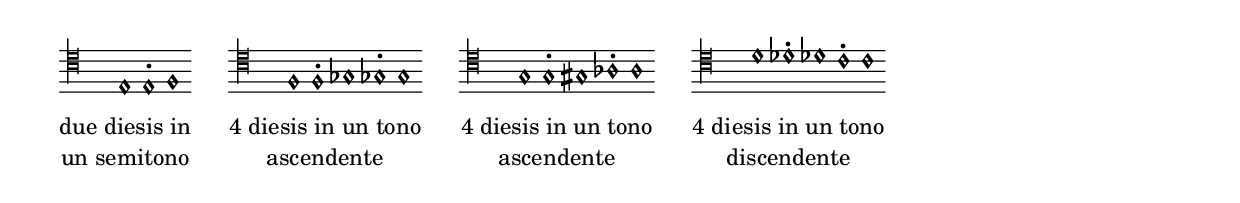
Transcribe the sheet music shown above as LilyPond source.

\version "2.22.2"

% Auto generated file

\header {
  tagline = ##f
}

dot = {
   \once \override Script.add-stem-support = ##f
   \once \override Script.toward-stem-shift = 0
   \once \override Script.skyline-horizontal-padding = 0
   \once \override Script.direction = 1
   \once \override Script.font-size = 1
}

\markup {
  \center-column {
    \line {
      \center-align
      \fontsize#3 { \concat { \normal-text ""} }
    }
    \null
    \line {
      \center-column {

        \line {
          \score {
            <<
              \new Staff \with { instrumentName = ""} {
                \override Staff.TimeSignature.stencil = ##f
                \override Staff.NoteHead.style = #'baroque
                \accidentalStyle Score.forget
                \override Rest.style = #'mensural
                \override NoteHead.style = #'petrucci
                \cadenzaOn
                \clef "mensural-c4"
                \key c #`((0 . ,NATURAL) (1 . ,NATURAL) (2 . ,NATURAL)
                          (3 . ,NATURAL) (4 . ,NATURAL) (5 . ,NATURAL)
                          (6 . ,NATURAL))  e1   \dot e1-.   f1  
                \cadenzaOff
              }
            >>
            \layout {
              \context {
                \Score
                \override SpacingSpanner.common-shortest-duration = #(ly:make-moment 1)
              }
            }
          }
        }
        \null
        \line {
          \left-align {  \normal-text "due diesis in" }
        }
        \line {
          \left-align {  \normal-text "un semitono" }
        }

      }
      \hspace #3 
      \center-column {

        \line {
          \score {
            <<
              \new Staff \with { instrumentName = ""} {
                \override Staff.TimeSignature.stencil = ##f
                \override Staff.NoteHead.style = #'baroque
                \accidentalStyle Score.forget
                \override Rest.style = #'mensural
                \override NoteHead.style = #'petrucci
                \cadenzaOn
                \clef "mensural-c4"
                \key c #`((0 . ,NATURAL) (1 . ,NATURAL) (2 . ,NATURAL)
                          (3 . ,NATURAL) (4 . ,NATURAL) (5 . ,NATURAL)
                          (6 . ,NATURAL))  f1   \dot f1-.   ges1   \dot ges1-.   g1  
                \cadenzaOff
              }
            >>
            \layout {
              \context {
                \Score
                \override SpacingSpanner.common-shortest-duration = #(ly:make-moment 1)
              }
            }
          }
        }
        \null
        \line {
          \left-align {  \normal-text "4 diesis in un tono" }
        }
        \line {
          \left-align {  \normal-text "ascendente" }
        }

      }
      \hspace #3 
      \center-column {

        \line {
          \score {
            <<
              \new Staff \with { instrumentName = ""} {
                \override Staff.TimeSignature.stencil = ##f
                \override Staff.NoteHead.style = #'baroque
                \accidentalStyle Score.forget
                \override Rest.style = #'mensural
                \override NoteHead.style = #'petrucci
                \cadenzaOn
                \clef "mensural-c4"
                \key c #`((0 . ,NATURAL) (1 . ,NATURAL) (2 . ,NATURAL)
                          (3 . ,NATURAL) (4 . ,NATURAL) (5 . ,NATURAL)
                          (6 . ,NATURAL))  g1   \dot g1-.   gis1   \dot as1-.   a1  
                \cadenzaOff
              }
            >>
            \layout {
              \context {
                \Score
                \override SpacingSpanner.common-shortest-duration = #(ly:make-moment 1)
              }
            }
          }
        }
        \null
        \line {
          \left-align {  \normal-text "4 diesis in un tono" }
        }
        \line {
          \left-align {  \normal-text "ascendente" }
        }

      }
      \hspace #3 
      \center-column {

        \line {
          \score {
            <<
              \new Staff \with { instrumentName = ""} {
                \override Staff.TimeSignature.stencil = ##f
                \override Staff.NoteHead.style = #'baroque
                \accidentalStyle Score.forget
                \override Rest.style = #'mensural
                \override NoteHead.style = #'petrucci
                \cadenzaOn
                \clef "mensural-c4"
                \key c #`((0 . ,NATURAL) (1 . ,NATURAL) (2 . ,NATURAL)
                          (3 . ,NATURAL) (4 . ,NATURAL) (5 . ,NATURAL)
                          (6 . ,NATURAL))  d'1   \dot des'1-.   des'1   \dot c'1-.   c'1  
                \cadenzaOff
              }
            >>
            \layout {
              \context {
                \Score
                \override SpacingSpanner.common-shortest-duration = #(ly:make-moment 1)
              }
            }
          }
        }
        \null
        \line {
          \left-align {  \normal-text "4 diesis in un tono" }
        }
        \line {
          \left-align {  \normal-text "discendente" }
        }

      }
      \hspace #3 

    }
  }
}